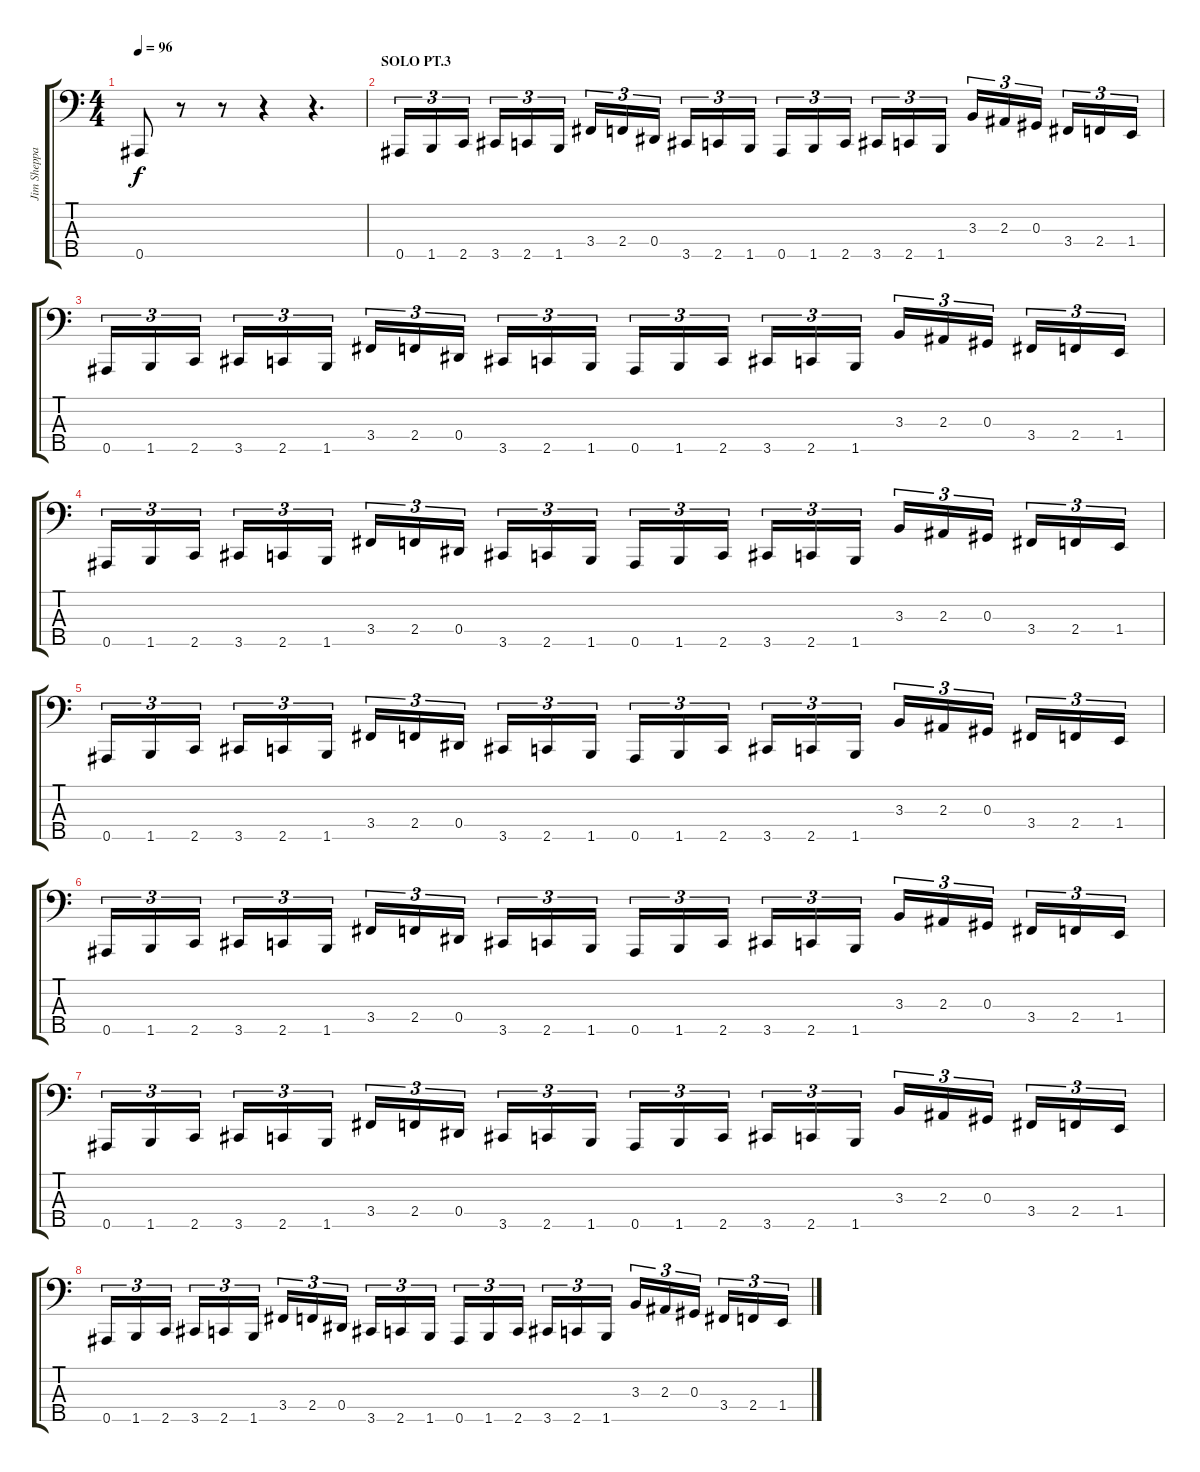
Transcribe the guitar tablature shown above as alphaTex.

\track ("Jim Sheppard" "Jim Sheppa") {instrument electricbasspick}
\staff {score tabs}
\tuning (Gb2 Db2 Ab1 Eb1 Bb0) {hide}
\ts (4 4)
\tempo 96
\clef f4
\ks c
0.5.8{dy f} r.8 r.8 r.4 r.4{d} |
\section ("" "SOLO PT.3")
0.5.16{tu (3 2)} 1.5.16{tu (3 2)} 2.5.16{tu (3 2)} 3.5.16{tu (3 2)} 2.5.16{tu (3 2)} 1.5.16{tu (3 2)} 3.4.16{tu (3 2)} 2.4.16{tu (3 2)} 0.4.16{tu (3 2)} 3.5.16{tu (3 2)} 2.5.16{tu (3 2)} 1.5.16{tu (3 2)} 0.5.16{tu (3 2)} 1.5.16{tu (3 2)} 2.5.16{tu (3 2)} 3.5.16{tu (3 2)} 2.5.16{tu (3 2)} 1.5.16{tu (3 2)} 3.3.16{tu (3 2)} 2.3.16{tu (3 2)} 0.3.16{tu (3 2)} 3.4.16{tu (3 2)} 2.4.16{tu (3 2)} 1.4.16{tu (3 2)} |
0.5.16{tu (3 2)} 1.5.16{tu (3 2)} 2.5.16{tu (3 2)} 3.5.16{tu (3 2)} 2.5.16{tu (3 2)} 1.5.16{tu (3 2)} 3.4.16{tu (3 2)} 2.4.16{tu (3 2)} 0.4.16{tu (3 2)} 3.5.16{tu (3 2)} 2.5.16{tu (3 2)} 1.5.16{tu (3 2)} 0.5.16{tu (3 2)} 1.5.16{tu (3 2)} 2.5.16{tu (3 2)} 3.5.16{tu (3 2)} 2.5.16{tu (3 2)} 1.5.16{tu (3 2)} 3.3.16{tu (3 2)} 2.3.16{tu (3 2)} 0.3.16{tu (3 2)} 3.4.16{tu (3 2)} 2.4.16{tu (3 2)} 1.4.16{tu (3 2)} |
0.5.16{tu (3 2)} 1.5.16{tu (3 2)} 2.5.16{tu (3 2)} 3.5.16{tu (3 2)} 2.5.16{tu (3 2)} 1.5.16{tu (3 2)} 3.4.16{tu (3 2)} 2.4.16{tu (3 2)} 0.4.16{tu (3 2)} 3.5.16{tu (3 2)} 2.5.16{tu (3 2)} 1.5.16{tu (3 2)} 0.5.16{tu (3 2)} 1.5.16{tu (3 2)} 2.5.16{tu (3 2)} 3.5.16{tu (3 2)} 2.5.16{tu (3 2)} 1.5.16{tu (3 2)} 3.3.16{tu (3 2)} 2.3.16{tu (3 2)} 0.3.16{tu (3 2)} 3.4.16{tu (3 2)} 2.4.16{tu (3 2)} 1.4.16{tu (3 2)} |
0.5.16{tu (3 2)} 1.5.16{tu (3 2)} 2.5.16{tu (3 2)} 3.5.16{tu (3 2)} 2.5.16{tu (3 2)} 1.5.16{tu (3 2)} 3.4.16{tu (3 2)} 2.4.16{tu (3 2)} 0.4.16{tu (3 2)} 3.5.16{tu (3 2)} 2.5.16{tu (3 2)} 1.5.16{tu (3 2)} 0.5.16{tu (3 2)} 1.5.16{tu (3 2)} 2.5.16{tu (3 2)} 3.5.16{tu (3 2)} 2.5.16{tu (3 2)} 1.5.16{tu (3 2)} 3.3.16{tu (3 2)} 2.3.16{tu (3 2)} 0.3.16{tu (3 2)} 3.4.16{tu (3 2)} 2.4.16{tu (3 2)} 1.4.16{tu (3 2)} |
0.5.16{tu (3 2)} 1.5.16{tu (3 2)} 2.5.16{tu (3 2)} 3.5.16{tu (3 2)} 2.5.16{tu (3 2)} 1.5.16{tu (3 2)} 3.4.16{tu (3 2)} 2.4.16{tu (3 2)} 0.4.16{tu (3 2)} 3.5.16{tu (3 2)} 2.5.16{tu (3 2)} 1.5.16{tu (3 2)} 0.5.16{tu (3 2)} 1.5.16{tu (3 2)} 2.5.16{tu (3 2)} 3.5.16{tu (3 2)} 2.5.16{tu (3 2)} 1.5.16{tu (3 2)} 3.3.16{tu (3 2)} 2.3.16{tu (3 2)} 0.3.16{tu (3 2)} 3.4.16{tu (3 2)} 2.4.16{tu (3 2)} 1.4.16{tu (3 2)} |
0.5.16{tu (3 2)} 1.5.16{tu (3 2)} 2.5.16{tu (3 2)} 3.5.16{tu (3 2)} 2.5.16{tu (3 2)} 1.5.16{tu (3 2)} 3.4.16{tu (3 2)} 2.4.16{tu (3 2)} 0.4.16{tu (3 2)} 3.5.16{tu (3 2)} 2.5.16{tu (3 2)} 1.5.16{tu (3 2)} 0.5.16{tu (3 2)} 1.5.16{tu (3 2)} 2.5.16{tu (3 2)} 3.5.16{tu (3 2)} 2.5.16{tu (3 2)} 1.5.16{tu (3 2)} 3.3.16{tu (3 2)} 2.3.16{tu (3 2)} 0.3.16{tu (3 2)} 3.4.16{tu (3 2)} 2.4.16{tu (3 2)} 1.4.16{tu (3 2)} |
0.5.16{tu (3 2)} 1.5.16{tu (3 2)} 2.5.16{tu (3 2)} 3.5.16{tu (3 2)} 2.5.16{tu (3 2)} 1.5.16{tu (3 2)} 3.4.16{tu (3 2)} 2.4.16{tu (3 2)} 0.4.16{tu (3 2)} 3.5.16{tu (3 2)} 2.5.16{tu (3 2)} 1.5.16{tu (3 2)} 0.5.16{tu (3 2)} 1.5.16{tu (3 2)} 2.5.16{tu (3 2)} 3.5.16{tu (3 2)} 2.5.16{tu (3 2)} 1.5.16{tu (3 2)} 3.3.16{tu (3 2)} 2.3.16{tu (3 2)} 0.3.16{tu (3 2)} 3.4.16{tu (3 2)} 2.4.16{tu (3 2)} 1.4.16{tu (3 2)}
